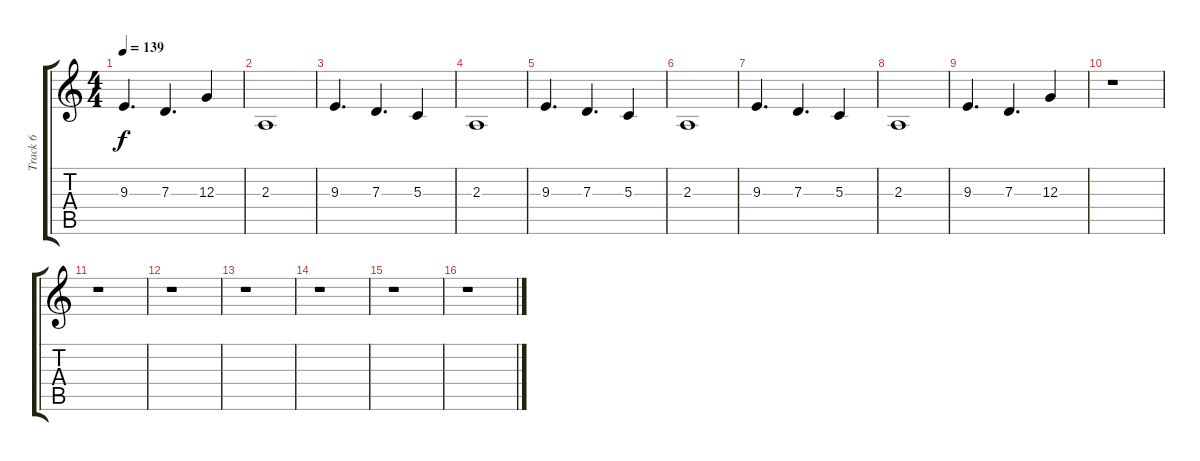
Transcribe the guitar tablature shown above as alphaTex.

\track ("Track 6" "Track 6") {instrument brightacousticpiano}
\staff {score tabs}
\tuning (E4 B3 G3 D3 A2 E2) {hide}
\ts (4 4)
\tempo 139
\clef g2
\ks c
9.3.4{d dy f} 7.3.4{d} 12.3.4 |
2.3.1 |
9.3.4{d} 7.3.4{d} 5.3.4 |
2.3.1 |
9.3.4{d} 7.3.4{d} 5.3.4 |
2.3.1 |
9.3.4{d} 7.3.4{d} 5.3.4 |
2.3.1 |
9.3.4{d} 7.3.4{d} 12.3.4 |
r.1 |
r.1 |
r.1 |
r.1 |
r.1 |
r.1 |
r.1
